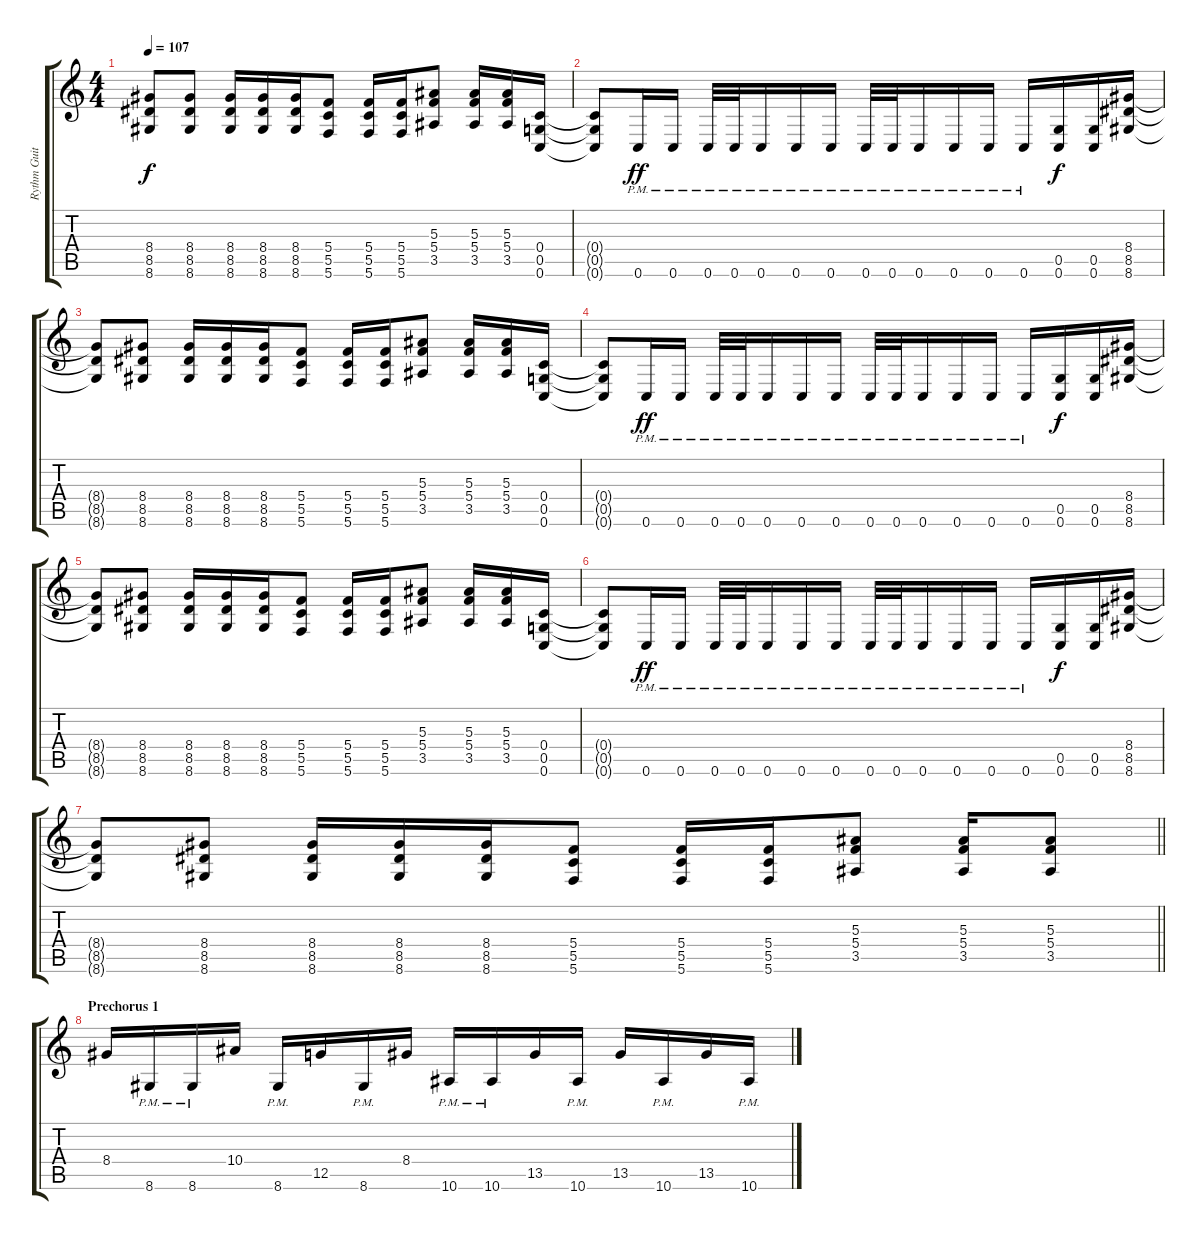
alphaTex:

\track ("Rythm Guitar 2" "Rythm Guit") {instrument distortionguitar}
\staff {score tabs}
\tuning (D4 A3 F3 C3 G2 C2) {hide}
\ts (4 4)
\tempo 107
\clef g2
\ks c
(8.4{t} 8.5{t} 8.6{t}).8{dy f} (8.4 8.5 8.6).8 (8.4 8.5 8.6).16 (8.4 8.5 8.6).16 (8.4 8.5 8.6).16 (5.4 5.5 5.6).8 (5.4 5.5 5.6).16 (5.4 5.5 5.6).16 (5.3 5.4 3.5).8 (5.3 5.4 3.5).16 (5.3 5.4 3.5).16 (0.4 0.5 0.6).16 |
(0.4{t} 0.5{t} 0.6{t}).8 0.6{pm}.16{dy ff} 0.6{pm}.16 0.6{pm}.32 0.6{pm}.32 0.6{pm}.16 0.6{pm}.16 0.6{pm}.16 0.6{pm}.32 0.6{pm}.32 0.6{pm}.16 0.6{pm}.16 0.6{pm}.16 0.6{pm}.16 (0.5 0.6).16{dy f} (0.5 0.6).16 (8.4 8.5 8.6).16 |
(8.4{t} 8.5{t} 8.6{t}).8 (8.4 8.5 8.6).8 (8.4 8.5 8.6).16 (8.4 8.5 8.6).16 (8.4 8.5 8.6).16 (5.4 5.5 5.6).8 (5.4 5.5 5.6).16 (5.4 5.5 5.6).16 (5.3 5.4 3.5).8 (5.3 5.4 3.5).16 (5.3 5.4 3.5).16 (0.4 0.5 0.6).16 |
(0.4{t} 0.5{t} 0.6{t}).8 0.6{pm}.16{dy ff} 0.6{pm}.16 0.6{pm}.32 0.6{pm}.32 0.6{pm}.16 0.6{pm}.16 0.6{pm}.16 0.6{pm}.32 0.6{pm}.32 0.6{pm}.16 0.6{pm}.16 0.6{pm}.16 0.6{pm}.16 (0.5 0.6).16{dy f} (0.5 0.6).16 (8.4 8.5 8.6).16 |
(8.4{t} 8.5{t} 8.6{t}).8 (8.4 8.5 8.6).8 (8.4 8.5 8.6).16 (8.4 8.5 8.6).16 (8.4 8.5 8.6).16 (5.4 5.5 5.6).8 (5.4 5.5 5.6).16 (5.4 5.5 5.6).16 (5.3 5.4 3.5).8 (5.3 5.4 3.5).16 (5.3 5.4 3.5).16 (0.4 0.5 0.6).16 |
(0.4{t} 0.5{t} 0.6{t}).8 0.6{pm}.16{dy ff} 0.6{pm}.16 0.6{pm}.32 0.6{pm}.32 0.6{pm}.16 0.6{pm}.16 0.6{pm}.16 0.6{pm}.32 0.6{pm}.32 0.6{pm}.16 0.6{pm}.16 0.6{pm}.16 0.6{pm}.16 (0.5 0.6).16{dy f} (0.5 0.6).16 (8.4 8.5 8.6).16 |
\barLineRight lightlight
(8.4{t} 8.5{t} 8.6{t}).8 (8.4 8.5 8.6).8 (8.4 8.5 8.6).16 (8.4 8.5 8.6).16 (8.4 8.5 8.6).16 (5.4 5.5 5.6).8 (5.4 5.5 5.6).16 (5.4 5.5 5.6).16 (5.3 5.4 3.5).8 (5.3 5.4 3.5).16 (5.3 5.4 3.5).8 |
\section ("" "Prechorus 1")
8.4.16 8.6{pm}.16 8.6{pm}.16 10.4.16 8.6{pm}.16 12.5.16 8.6{pm}.16 8.4.16 10.6{pm}.16 10.6{pm}.16 13.5.16 10.6{pm}.16 13.5.16 10.6{pm}.16 13.5.16 10.6{pm}.16
